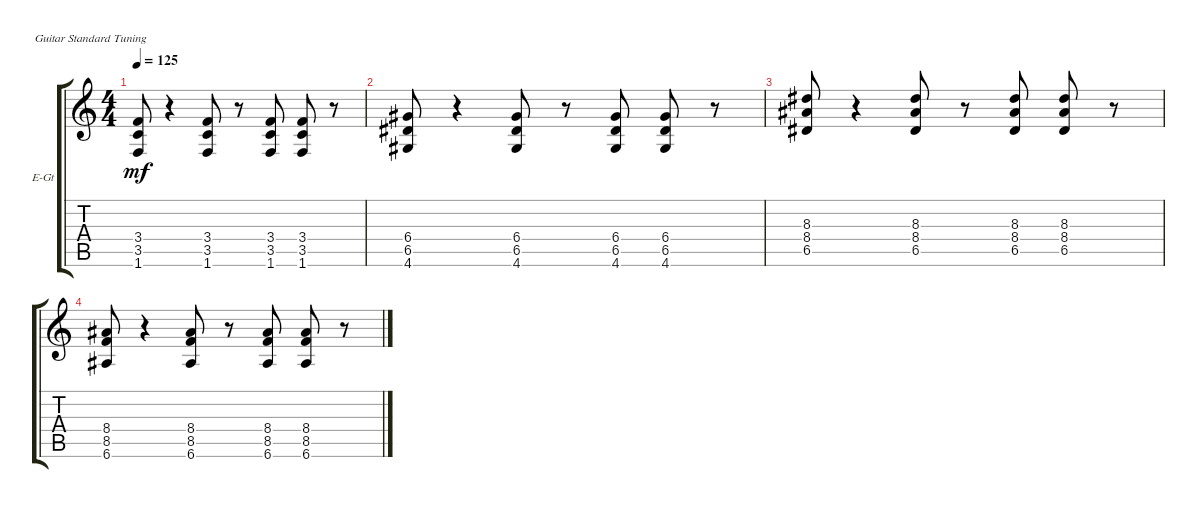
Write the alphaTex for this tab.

\defaultSystemsLayout 4
\bracketExtendMode groupsimilarinstruments
\firstSystemTrackNameOrientation horizontal
\otherSystemsTrackNameOrientation horizontal
\track ("Electric Guitar" "E-Gt") {instrument electricguitarclean}
\staff {score tabs}
\tuning (E4 B3 G3 D3 A2 E2)
\ts (4 4)
\tempo 125
\clef g2
\scale
0.333333
\ks c
(1.6 3.5 3.4).8{dy mf} r.4 (1.6 3.5 3.4).8 r.8 (1.6 3.5 3.4).8 (1.6 3.5 3.4).8 r.8 |
\scale
0.333333 (4.6 6.5 6.4).8 r.4 (4.6 6.4 6.5).8 r.8 (4.6 6.5 6.4).8 (4.6 6.5 6.4).8 r.8 |
\scale
0.333333 (6.5 8.4 8.3).8 r.4 (6.5 8.3 8.4).8 r.8 (6.5 8.4 8.3).8 (6.5 8.4 8.3).8 r.8 |
\scale
0.333333 (6.6 8.5 8.4).8 r.4 (6.6 8.4 8.5).8 r.8 (6.6 8.5 8.4).8 (6.6 8.5 8.4).8 r.8 |
\scale
0.333333 |
\scale
0.333333 |
\scale
0.333333 |
\scale
0.333333 |
\scale
0.333333 |
\scale
0.333333 |
\scale
0.333333 |
\scale
0.333333 |
\scale
0.333333 |
\scale
0.333333 |
\scale
0.333333 |
\scale
0.333333
